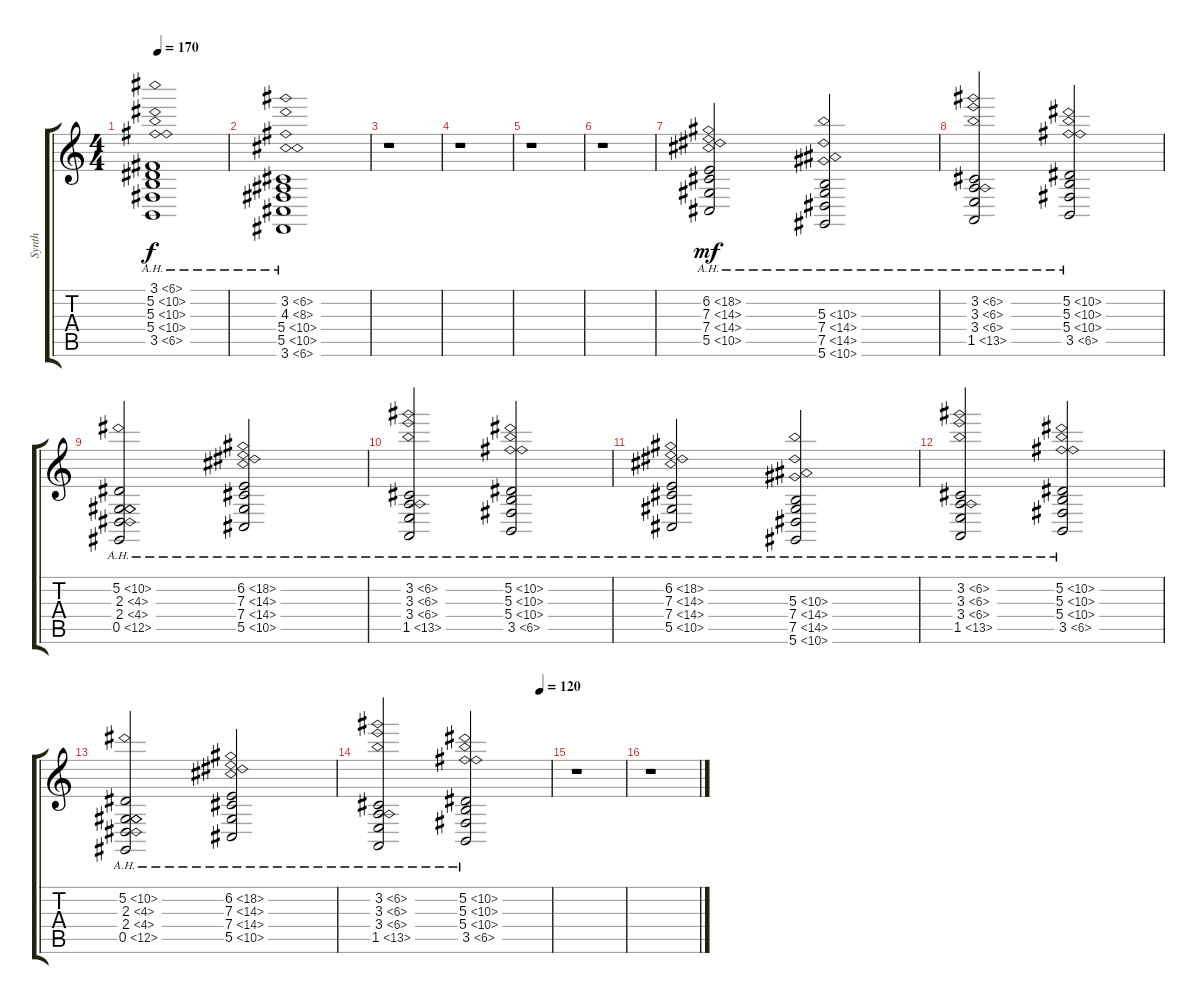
\track ("Synth" "Synth") {instrument stringensemble1}
\staff {score tabs}
\tuning (Eb4 Bb3 Gb3 Db3 Ab2 Eb2) {hide}
\ts (4 4)
\tempo 170
\clef g2
\ks c
(3.1{ah 3} 5.2{ah 5} 5.3{ah 5} 5.4{ah 5} 3.5{ah 3}).1{dy f} |
(3.2{ah 3} 4.3{ah 4} 5.4{ah 5} 5.5{ah 5} 3.6{ah 3}).1 |
r.1 |
r.1 |
r.1 |
r.1 |
(6.2{ah 12} 7.3{ah 7} 7.4{ah 7} 5.5{ah 5}).2{dy mf} (5.3{ah 5} 7.4{ah 7} 7.5{ah 7} 5.6{ah 5}).2 |
(3.2{ah 3} 3.3{ah 3} 3.4{ah 3} 1.5{ah 12}).2 (5.2{ah 5} 5.3{ah 5} 5.4{ah 5} 3.5{ah 3}).2 |
(5.2{ah 5} 2.3{ah 2} 2.4{ah 2} 0.5{ah 12}).2 (6.2{ah 12} 7.3{ah 7} 7.4{ah 7} 5.5{ah 5}).2 |
(3.2{ah 3} 3.3{ah 3} 3.4{ah 3} 1.5{ah 12}).2 (5.2{ah 5} 5.3{ah 5} 5.4{ah 5} 3.5{ah 3}).2 |
(6.2{ah 12} 7.3{ah 7} 7.4{ah 7} 5.5{ah 5}).2 (5.3{ah 5} 7.4{ah 7} 7.5{ah 7} 5.6{ah 5}).2 |
(3.2{ah 3} 3.3{ah 3} 3.4{ah 3} 1.5{ah 12}).2 (5.2{ah 5} 5.3{ah 5} 5.4{ah 5} 3.5{ah 3}).2 |
(5.2{ah 5} 2.3{ah 2} 2.4{ah 2} 0.5{ah 12}).2 (6.2{ah 12} 7.3{ah 7} 7.4{ah 7} 5.5{ah 5}).2 |
\tempo (120 0.9375)
(3.2{ah 3} 3.3{ah 3} 3.4{ah 3} 1.5{ah 12}).2 (5.2{ah 5} 5.3{ah 5} 5.4{ah 5} 3.5{ah 3}).2 |
r.1 |
r.1
